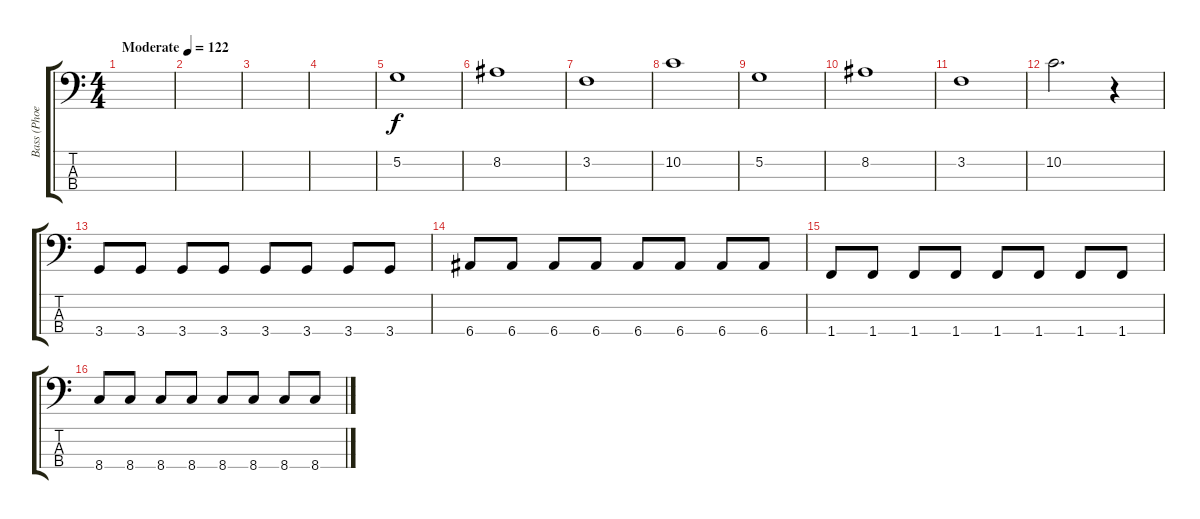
\track ("Bass (Phoenix)" "Bass (Phoe") {instrument electricbassfinger}
\staff {score tabs}
\tuning (G2 D2 A1 E1) {hide}
\ts (4 4)
\tempo (122 "Moderate")
\clef f4
\ks c
|
|
|
|
5.2.1 |
8.2.1 |
3.2.1 |
10.2.1 |
5.2.1 |
8.2.1 |
3.2.1 |
10.2.2{d} r.4 |
3.4.8 3.4.8 3.4.8 3.4.8 3.4.8 3.4.8 3.4.8 3.4.8 |
6.4.8 6.4.8 6.4.8 6.4.8 6.4.8 6.4.8 6.4.8 6.4.8 |
1.4.8 1.4.8 1.4.8 1.4.8 1.4.8 1.4.8 1.4.8 1.4.8 |
8.4.8 8.4.8 8.4.8 8.4.8 8.4.8 8.4.8 8.4.8 8.4.8
